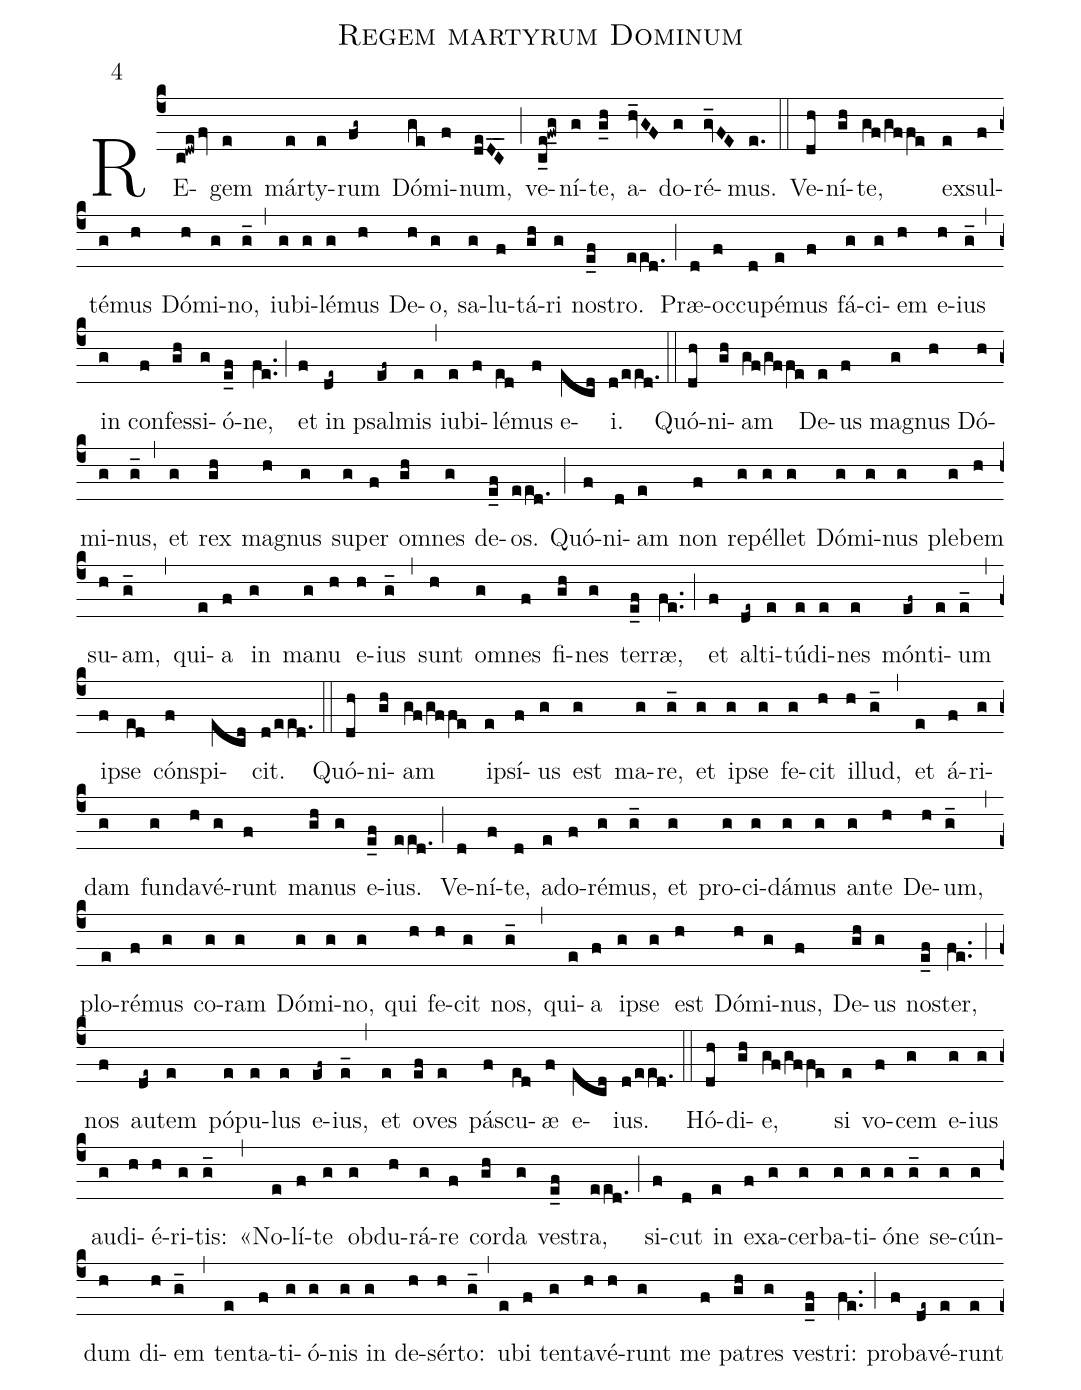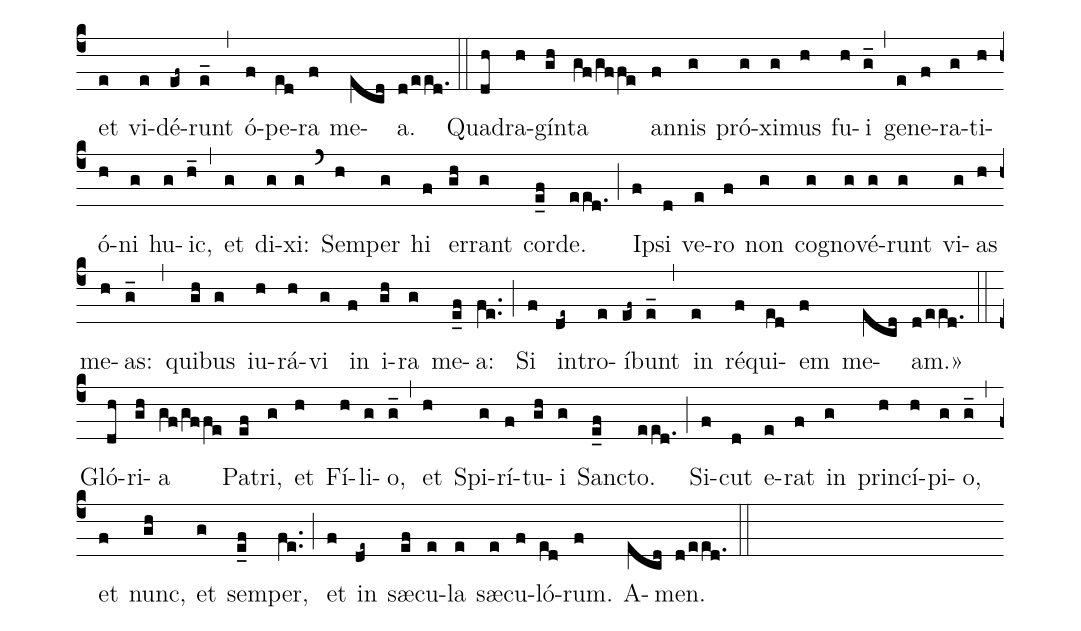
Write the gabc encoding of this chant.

name:Regem martyrum Dominum;
mode:4;
%%
(c4)RE(c!dwe/fv)gem(e) már(e)ty(e)rum(fg~) Dó(ge)mi(f)num,(deDC__) (;) ve(c_e!fw_g)ní(g)te,(g_h) a(hv_GF)do(g)ré(gv_FE)mus.(e.) (::)

Ve(dh)ní(gh)te,(gf/gf/fe) ex(e)sul(f)té(g)mus(h) Dó(h)mi(g)no,(g_) (,) iu(g)bi(g)lé(g)mus(h) De(h)o,(g) sa(g)lu(f)tá(gh)ri(g) no(e_f)stro.(eed.) (;) Præ(d)oc(f)cu(d)pé(e)mus(f) fá(g)ci(g)em(h) e(h)ius(g_) (,) in(g) con(f)fes(gh)si(g)ó(e_f)ne,(fe..) (;) et(f) in(de~) psal(ef~)mis(e) (,) iu(e)bi(f)lé(ed)mus(f) e(ecd)i.(d/eed.) (::)

Quó(dh)ni(gh)am(gf/gf/fe) De(e)us(f) ma(g)gnus(h) Dó(h)mi(g)nus,(g_) (,) et(g) rex(gh) ma(h)gnus(g) su(g)per(f) om(gh)nes(g) de(e_f)os.(eed.) (;) Quó(f)ni(d)am(e) non(f) re(g)pél(g)let(g) Dó(g)mi(g)nus(g) ple(g)bem(h) su(h)am,(g_) (,) qui(e)a(f) in(g) ma(g)nu(h) e(h)ius(g_) (,) sunt(h) om(g)nes(f) fi(gh)nes(g) ter(e_f)ræ,(fe..) (;) et(f) al(de~)ti(e)tú(e)di(e)nes(e) món(ef~)ti(e)um(e_) (,) i(f)pse(ed) cón(f)spi(ecd)cit.(d/eed.) (::)

Quó(dh)ni(gh)am(gf/gf/fe) i(e)psí(f)us(g) est(g) ma(g)re,(g_) et(g) i(g)pse(g) fe(g)cit(h) il(h)lud,(g_) (,) et(e) á(f)ri(g)dam(g) fun(g)da(h)vé(g)runt(f) ma(gh)nus(g) e(e_f)ius.(eed.) (;) Ve(d)ní(f)te,(d) ad(e)o(f)ré(g)mus,(g_) et(g) pro(g)ci(g)dá(g)mus(g) an(g)te(h) De(h)um,(g_) (,) plo(e)ré(f)mus(g) co(g)ram(g) Dó(g)mi(g)no,(g) qui(h) fe(h)cit(g) nos,(g_) (,) qui(e)a(f) i(g)pse(g) est(h) Dó(h)mi(g)nus,(f) De(gh)us(g) no(e_f)ster,(fe..) (;) nos(f) au(de~)tem(e) pó(e)pu(e)lus(e) e(ef~)ius,(e_) (,) et(e) o(ef)ves(e) pá(f)scu(ed)æ(f) e(ecd)ius.(d/eed.) (::)

Hó(dh)di(gh)e,(gf/gf/fe) si(e) vo(f)cem(g) e(g)ius(g) au(g)di(h)é(h)ri(g)tis:(g_) (,) «No(e)lí(f)te(g) ob(g)du(h)rá(g)re(f) cor(gh)da(g) ve(e_f)stra,(eed.) (;) si(f)cut(d) in(e) ex(f)a(g)cer(g)ba(g)ti(g)ó(g)ne(g_) se(g)cún(g)dum(h) di(h)em(g_) (,) ten(e)ta(f)ti(g)ó(g)nis(g) in(g) de(h)sér(h)to:(g_) (,) u(e)bi(f) ten(g)ta(h)vé(h)runt(g) me(f) pa(gh)tres(g) ve(e_f)stri:(fe..) (;) pro(f)ba(de~)vé(e)runt(e) et(e) vi(e)dé(ef~)runt(e_) (,) ó(f)pe(ed)ra(f) me(ecd)a.(d/eed.) (::)

Qua(dh)dra(h)gín(gh)ta(gf/gf/fe) an(f)nis(g) pró(g)xi(g)mus(h) fu(h)i(g_) (,) ge(e)ne(f)ra(g)ti(h)ó(h)ni(g) hu(g)ic,(h_) (,) et(g) di(g)xi:(g) (`) Sem(h)per(g) hi(f) er(gh)rant(g) cor(e_f)de.(eed.) (;) I(f)psi(d) ve(e)ro(f) non(g) co(g)gno(g)vé(g)runt(g) vi(g)as(h) me(h)as:(g_) (,) qui(gh)bus(g) iu(h)rá(h)vi(g) in(f) i(gh)ra(g) me(e_f)a:(fe..) (;) Si(f) in(de~)tro(e)í(ef~)bunt(e_) (,) in(e) ré(f)qui(ed)em(f) me(ecd)am.»(d/eed.) (::)

Gló(dh)ri(gh)a(gf/gf/fe) Pa(ef)tri,(g) et(h) Fí(h)li(g)o,(g_) (,) et(h) Spi(g)rí(f)tu(gh)i(g) San(e_f)cto.(eed.) (;) Si(f)cut(d) e(e)rat(f) in(g) prin(h)cí(h)pi(g)o,(g_) (,) et(f) nunc,(gh) et(g) sem(e_f)per,(fe..) (;) et(f) in(de~) s{<sp>ae</sp>}(ef)cu(e)la(e) sæ(e)cu(f)ló(ed)rum.(f) A(ecd)men.(d/eed.) (::)
